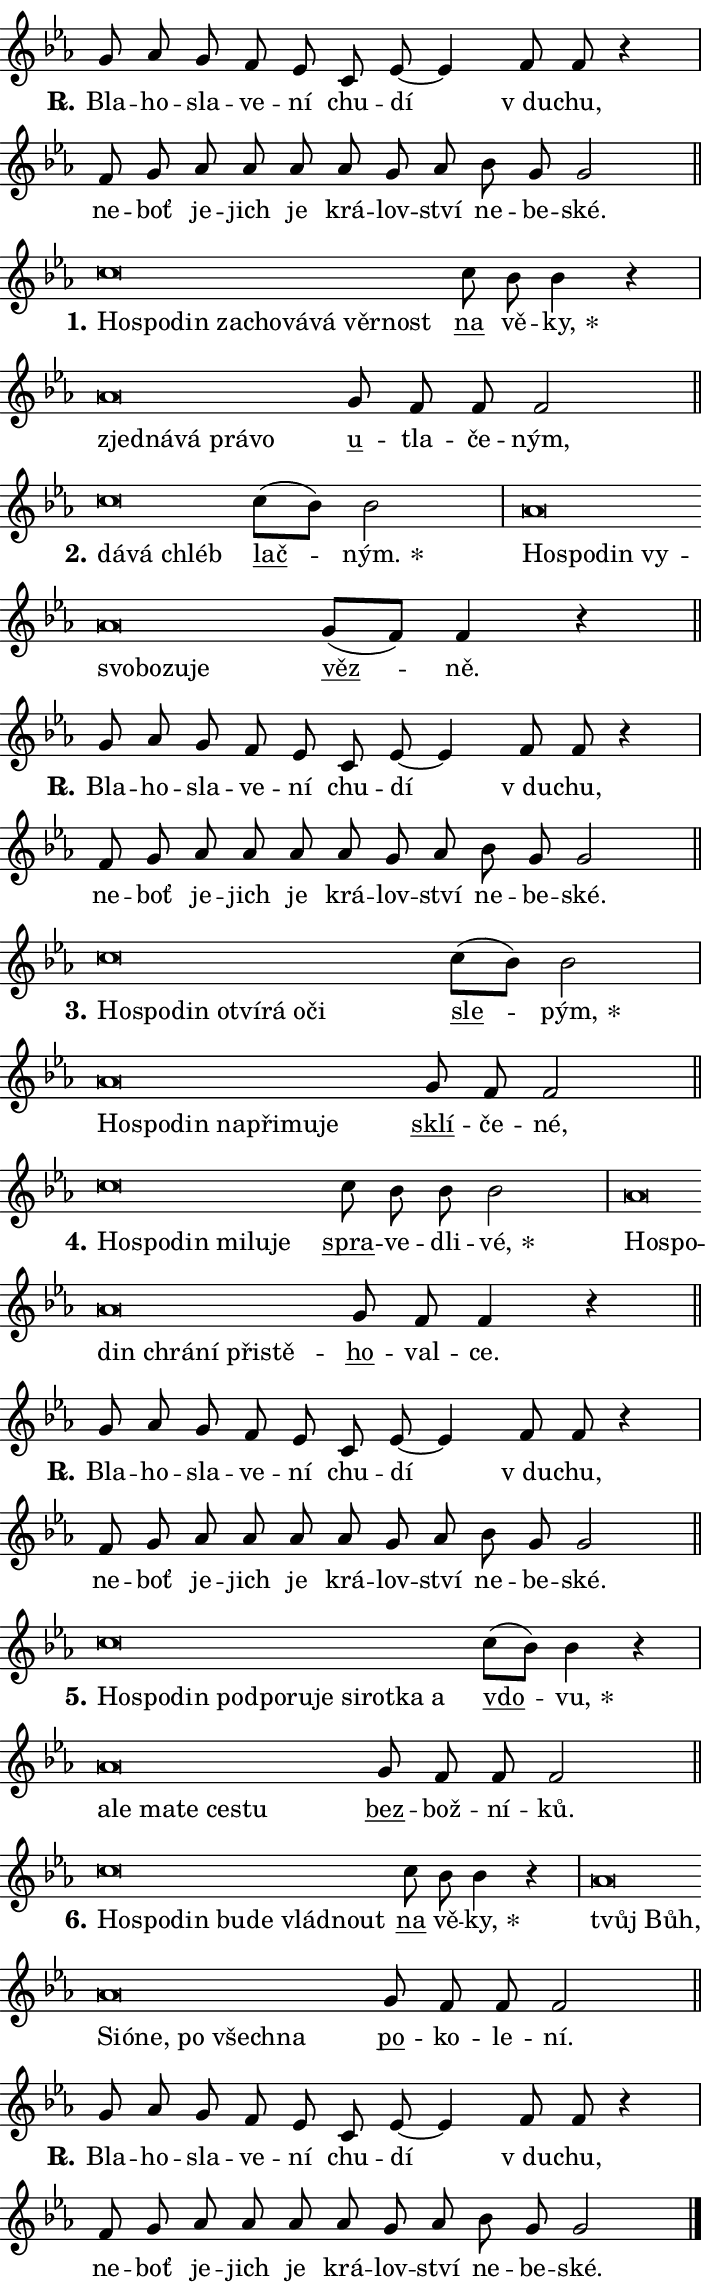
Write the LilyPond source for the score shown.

\version "2.24.0"
\header { tagline = "" }
\paper {
  indent = 0\cm
  top-margin = 0\cm
  right-margin = 0.13\cm % to fit lyric hyphens
  bottom-margin = 0\cm
  left-margin = 0\cm
  paper-width = 12\cm
  page-breaking = #ly:one-page-breaking
  system-system-spacing.basic-distance = #11
  score-system-spacing.basic-distance = #11
  ragged-last = ##f
}


%% Author: Thomas Morley
%% https://lists.gnu.org/archive/html/lilypond-user/2020-05/msg00002.html
#(define (line-position grob)
"Returns position of @var[grob} in current system:
   @code{'start}, if at first time-step
   @code{'end}, if at last time-step
   @code{'middle} otherwise
"
  (let* ((col (ly:item-get-column grob))
         (ln (ly:grob-object col 'left-neighbor))
         (rn (ly:grob-object col 'right-neighbor))
         (col-to-check-left (if (ly:grob? ln) ln col))
         (col-to-check-right (if (ly:grob? rn) rn col))
         (break-dir-left
           (and
             (ly:grob-property col-to-check-left 'non-musical #f)
             (ly:item-break-dir col-to-check-left)))
         (break-dir-right
           (and
             (ly:grob-property col-to-check-right 'non-musical #f)
             (ly:item-break-dir col-to-check-right))))
        (cond ((eqv? 1 break-dir-left) 'start)
              ((eqv? -1 break-dir-right) 'end)
              (else 'middle))))

#(define (tranparent-at-line-position vctor)
  (lambda (grob)
  "Relying on @code{line-position} select the relevant enry from @var{vctor}.
Used to determine transparency,"
    (case (line-position grob)
      ((end) (not (vector-ref vctor 0)))
      ((middle) (not (vector-ref vctor 1)))
      ((start) (not (vector-ref vctor 2))))))

noteHeadBreakVisibility =
#(define-music-function (break-visibility)(vector?)
"Makes @code{NoteHead}s transparent relying on @var{break-visibility}"
#{
  \override NoteHead.transparent =
    #(tranparent-at-line-position break-visibility)
#})

#(define delete-ledgers-for-transparent-note-heads
  (lambda (grob)
    "Reads whether a @code{NoteHead} is transparent.
If so this @code{NoteHead} is removed from @code{'note-heads} from
@var{grob}, which is supposed to be @code{LedgerLineSpanner}.
As a result ledgers are not printed for this @code{NoteHead}"
    (let* ((nhds-array (ly:grob-object grob 'note-heads))
           (nhds-list
             (if (ly:grob-array? nhds-array)
                 (ly:grob-array->list nhds-array)
                 '()))
           ;; Relies on the transparent-property being done before
           ;; Staff.LedgerLineSpanner.after-line-breaking is executed.
           ;; This is fragile ...
           (to-keep
             (remove
               (lambda (nhd)
                 (ly:grob-property nhd 'transparent #f))
               nhds-list)))
      ;; TODO find a better method to iterate over grob-arrays, similiar
      ;; to filter/remove etc for lists
      ;; For now rebuilt from scratch
      (set! (ly:grob-object grob 'note-heads)  '())
      (for-each
        (lambda (nhd)
          (ly:pointer-group-interface::add-grob grob 'note-heads nhd))
        to-keep))))

squashNotes = {
  \override NoteHead.X-extent = #'(-0.2 . 0.2)
  \override NoteHead.Y-extent = #'(-0.75 . 0)
  \override NoteHead.stencil =
    #(lambda (grob)
       (let ((pos (ly:grob-property grob 'staff-position)))
         (begin
           (if (< pos -7) (display "ERROR: Lower brevis then expected\n") (display ""))
           (if (<= pos -6) ly:text-interface::print ly:note-head::print))))
}
unSquashNotes = {
  \revert NoteHead.X-extent
  \revert NoteHead.Y-extent
  \revert NoteHead.stencil
}

hideNotes = \noteHeadBreakVisibility #begin-of-line-visible
unHideNotes = \noteHeadBreakVisibility #all-visible

% work-around for resetting accidentals
% https://lilypond.org/doc/v2.23/Documentation/notation/displaying-rhythms#unmetered-music
cadenzaMeasure = {
  \cadenzaOff
  \partial 1024 s1024
  \cadenzaOn
}

#(define-markup-command (accent layout props text) (markup?)
  "Underline accented syllable"
  (interpret-markup layout props
    #{\markup \override #'(offset . 4.3) \underline { #text }#}))

responsum = \markup \concat {
  "R" \hspace #-1.05 \path #0.1 #'((moveto 0 0.07) (lineto 0.9 0.8)) \hspace #0.05 "."
}

spaceSize = #0.6828661417322834 % exact space size for TeX Gyre Schola

\layout {
  \context {
    \Staff
    \remove "Time_signature_engraver"
    \override LedgerLineSpanner.after-line-breaking = #delete-ledgers-for-transparent-note-heads
  }
  \context {
    \Lyrics {
      \override LyricSpace.minimum-distance = \spaceSize
      \override LyricText.font-name = #"TeX Gyre Schola"
      \override LyricText.font-size = 1
      \override StanzaNumber.font-name = #"TeX Gyre Schola Bold"
      \override StanzaNumber.font-size = 1
    }
  }
  \context {
    \Score 
    \override NoteHead.text =
      #(lambda (grob) 
        (let ((pos (ly:grob-property grob 'staff-position)))
          #{\markup {
            \combine
              \halign #-0.55 \raise #(if (= pos -6) 0 0.5) \override #'(thickness . 2) \draw-line #'(3.2 . 0)
              \musicglyph "noteheads.sM1"
          }#}))
  }
}

% magnetic-lyrics.ily
%
%   written by
%     Jean Abou Samra <jean@abou-samra.fr>
%     Werner Lemberg <wl@gnu.org>
%
%   adapted by
%     Jiri Hon <jiri.hon@gmail.com>
%
% Version 2022-Apr-15

% https://www.mail-archive.com/lilypond-user@gnu.org/msg149350.html

#(define (Left_hyphen_pointer_engraver context)
   "Collect syllable-hyphen-syllable occurrences in lyrics and store
them in properties.  This engraver only looks to the left.  For
example, if the lyrics input is @code{foo -- bar}, it does the
following.

@itemize @bullet
@item
Set the @code{text} property of the @code{LyricHyphen} grob between
@q{foo} and @q{bar} to @code{foo}.

@item
Set the @code{left-hyphen} property of the @code{LyricText} grob with
text @q{foo} to the @code{LyricHyphen} grob between @q{foo} and
@q{bar}.
@end itemize

Use this auxiliary engraver in combination with the
@code{lyric-@/text::@/apply-@/magnetic-@/offset!} hook."
   (let ((hyphen #f)
         (text #f))
     (make-engraver
      (acknowledgers
       ((lyric-syllable-interface engraver grob source-engraver)
        (set! text grob)))
      (end-acknowledgers
       ((lyric-hyphen-interface engraver grob source-engraver)
        ;(when (not (grob::has-interface grob 'lyric-space-interface))
          (set! hyphen grob)));)
      ((stop-translation-timestep engraver)
       (when (and text hyphen)
         (ly:grob-set-object! text 'left-hyphen hyphen))
       (set! text #f)
       (set! hyphen #f)))))

#(define (lyric-text::apply-magnetic-offset! grob)
   "If the space between two syllables is less than the value in
property @code{LyricText@/.details@/.squash-threshold}, move the right
syllable to the left so that it gets concatenated with the left
syllable.

Use this function as a hook for
@code{LyricText@/.after-@/line-@/breaking} if the
@code{Left_@/hyphen_@/pointer_@/engraver} is active."
   (let ((hyphen (ly:grob-object grob 'left-hyphen #f)))
     (when hyphen
       (let ((left-text (ly:spanner-bound hyphen LEFT)))
         (when (grob::has-interface left-text 'lyric-syllable-interface)
           (let* ((common (ly:grob-common-refpoint grob left-text X))
                  (this-x-ext (ly:grob-extent grob common X))
                  (left-x-ext
                   (begin
                     ;; Trigger magnetism for left-text.
                     (ly:grob-property left-text 'after-line-breaking)
                     (ly:grob-extent left-text common X)))
                  ;; `delta` is the gap width between two syllables.
                  (delta (- (interval-start this-x-ext)
                            (interval-end left-x-ext)))
                  (details (ly:grob-property grob 'details))
                  (threshold (assoc-get 'squash-threshold details 0.2)))
             (when (< delta threshold)
               (let* (;; We have to manipulate the input text so that
                      ;; ligatures crossing syllable boundaries are not
                      ;; disabled.  For languages based on the Latin
                      ;; script this is essentially a beautification.
                      ;; However, for non-Western scripts it can be a
                      ;; necessity.
                      (lt (ly:grob-property left-text 'text))
                      (rt (ly:grob-property grob 'text))
                      (is-space (grob::has-interface hyphen 'lyric-space-interface))
                      (space (if is-space " " ""))
                      (extra-delta (if is-space spaceSize 0))
                      ;; Append new syllable.
                      (ltrt-space (if (and (string? lt) (string? rt))
                                (string-append lt space rt)
                                (make-concat-markup (list lt space rt))))
                      ;; Right-align `ltrt` to the right side.
                      (ltrt-space-markup (grob-interpret-markup
                               grob
                               (make-translate-markup
                                (cons (interval-length this-x-ext) 0)
                                (make-right-align-markup ltrt-space)))))
                 (begin
                   ;; Don't print `left-text`.
                   (ly:grob-set-property! left-text 'stencil #f)
                   ;; Set text and stencil (which holds all collected
                   ;; syllables so far) and shift it to the left.
                   (ly:grob-set-property! grob 'text ltrt-space)
                   (ly:grob-set-property! grob 'stencil ltrt-space-markup)
                   (ly:grob-translate-axis! grob (- (- delta extra-delta)) X))))))))))


#(define (lyric-hyphen::displace-bounds-first grob)
   ;; Make very sure this callback isn't triggered too early.
   (let ((left (ly:spanner-bound grob LEFT))
         (right (ly:spanner-bound grob RIGHT)))
     (ly:grob-property left 'after-line-breaking)
     (ly:grob-property right 'after-line-breaking)
     (ly:lyric-hyphen::print grob)))

squashThreshold = #0.4

\layout {
  \context {
    \Lyrics
    \consists #Left_hyphen_pointer_engraver
    \override LyricText.after-line-breaking =
      #lyric-text::apply-magnetic-offset!
    \override LyricHyphen.stencil = #lyric-hyphen::displace-bounds-first
    \override LyricText.details.squash-threshold = \squashThreshold
    \override LyricHyphen.minimum-distance = 0
    \override LyricHyphen.minimum-length = \squashThreshold
  }
}

squashText = \override LyricText.details.squash-threshold = 9999
unSquashText = \override LyricText.details.squash-threshold = \squashThreshold

leftText = \override LyricText.self-alignment-X = #LEFT
unLeftText = \revert LyricText.self-alignment-X

starOffset = #(lambda (grob) 
                (let ((x_offset (ly:self-alignment-interface::aligned-on-x-parent grob)))
                  (if (= x_offset 0) 0 (+ x_offset 1.2))))

star = #(define-music-function (syllable)(string?)
"Append star separator at the end of a syllable"
#{
  \once \override LyricText.X-offset = #starOffset
  \lyricmode { \markup {
    #syllable
    \override #'((font-name . "TeX Gyre Schola Bold")) \hspace #0.2 \lower #0.65 \larger "*"
  } }
#})

starAccent = #(define-music-function (syllable)(string?)
"Append star separator at the end of a syllable and make accent"
#{
  \once \override LyricText.X-offset = #starOffset
  \lyricmode { \markup {
    \accent #syllable
    \override #'((font-name . "TeX Gyre Schola Bold")) \hspace #0.2 \lower #0.65 \larger "*"
  } }
#})

breath = #(define-music-function (syllable)(string?)
"Append breathing indicator at the end of a syllable"
#{
  \lyricmode { \markup { #syllable "+" } }
#})

optionalBreath = #(define-music-function (syllable)(string?)
"Append optional breathing indicator at the end of a syllable"
#{
  \lyricmode { \markup { #syllable "(+)" } }
#})


\score {
    <<
        \new Voice = "melody" { \cadenzaOn \key es \major \relative { g'8 as g f es c es~ es4 \bar "" f8 f r4 \cadenzaMeasure \bar "|" f8 g as as as \bar "" as g as \bar "" bes g g2 \cadenzaMeasure \bar "||" \break } }
        \new Lyrics \lyricsto "melody" { \lyricmode { \set stanza = \responsum
Bla -- ho -- sla -- ve -- ní chu -- dí "v du" -- chu, ne -- boť je -- jich je krá -- lov -- ství ne -- be -- ské. } }
    >>
    \layout {}
}

\score {
    <<
        \new Voice = "melody" { \cadenzaOn \key es \major \relative { \squashNotes c''\breve*1/16 \hideNotes \breve*1/16 \bar "" \breve*1/16 \bar "" \breve*1/16 \bar "" \breve*1/16 \bar "" \breve*1/16 \bar "" \breve*1/16 \bar "" \breve*1/16 \breve*1/16 \bar "" \unHideNotes \unSquashNotes \bar "" c8 bes bes4 r \cadenzaMeasure \bar "|" \squashNotes as\breve*1/16 \hideNotes \breve*1/16 \bar "" \breve*1/16 \bar "" \breve*1/16 \breve*1/16 \bar "" \unHideNotes \unSquashNotes \bar "" g8 f f f2 \cadenzaMeasure \bar "||" \break } }
        \new Lyrics \lyricsto "melody" { \lyricmode { \set stanza = "1."
\leftText Ho -- \squashText spo -- din za -- cho -- vá -- vá věr -- nost \unLeftText \unSquashText \markup \accent na vě -- \star ky, \leftText zjed -- \squashText ná -- vá prá -- vo \unLeftText \unSquashText \markup \accent u -- tla -- če -- ným, } }
    >>
    \layout {}
}

\score {
    <<
        \new Voice = "melody" { \cadenzaOn \key es \major \relative { \squashNotes c''\breve*1/16 \hideNotes \breve*1/16 \breve*1/16 \bar "" \unHideNotes \unSquashNotes \bar "" c8[( bes)] bes2 \cadenzaMeasure \bar "|" \squashNotes as\breve*1/16 \hideNotes \breve*1/16 \bar "" \breve*1/16 \bar "" \breve*1/16 \bar "" \breve*1/16 \bar "" \breve*1/16 \bar "" \breve*1/16 \breve*1/16 \bar "" \unHideNotes \unSquashNotes \bar "" g8[( f)] f4 r \cadenzaMeasure \bar "||" \break } }
        \new Lyrics \lyricsto "melody" { \lyricmode { \set stanza = "2."
\leftText dá -- \squashText vá chléb \unLeftText \unSquashText \markup \accent lač -- \star ným. \leftText Ho -- \squashText spo -- din vy -- svo -- bo -- zu -- je \unLeftText \unSquashText \markup \accent věz -- ně. } }
    >>
    \layout {}
}

\score {
    <<
        \new Voice = "melody" { \cadenzaOn \key es \major \relative { g'8 as g f es c es~ es4 \bar "" f8 f r4 \cadenzaMeasure \bar "|" f8 g as as as \bar "" as g as \bar "" bes g g2 \cadenzaMeasure \bar "||" \break } }
        \new Lyrics \lyricsto "melody" { \lyricmode { \set stanza = \responsum
Bla -- ho -- sla -- ve -- ní chu -- dí "v du" -- chu, ne -- boť je -- jich je krá -- lov -- ství ne -- be -- ské. } }
    >>
    \layout {}
}

\score {
    <<
        \new Voice = "melody" { \cadenzaOn \key es \major \relative { \squashNotes c''\breve*1/16 \hideNotes \breve*1/16 \bar "" \breve*1/16 \bar "" \breve*1/16 \bar "" \breve*1/16 \bar "" \breve*1/16 \bar "" \breve*1/16 \breve*1/16 \bar "" \unHideNotes \unSquashNotes \bar "" c8[( bes)] bes2 \cadenzaMeasure \bar "|" \squashNotes as\breve*1/16 \hideNotes \breve*1/16 \bar "" \breve*1/16 \bar "" \breve*1/16 \bar "" \breve*1/16 \bar "" \breve*1/16 \breve*1/16 \bar "" \unHideNotes \unSquashNotes \bar "" g8 f f2 \cadenzaMeasure \bar "||" \break } }
        \new Lyrics \lyricsto "melody" { \lyricmode { \set stanza = "3."
\leftText Ho -- \squashText spo -- din o -- tví -- rá o -- či \unLeftText \unSquashText \markup \accent sle -- \star pým, \leftText Ho -- \squashText spo -- din na -- při -- mu -- je \unLeftText \unSquashText \markup \accent sklí -- če -- né, } }
    >>
    \layout {}
}

\score {
    <<
        \new Voice = "melody" { \cadenzaOn \key es \major \relative { \squashNotes c''\breve*1/16 \hideNotes \breve*1/16 \bar "" \breve*1/16 \bar "" \breve*1/16 \bar "" \breve*1/16 \breve*1/16 \bar "" \unHideNotes \unSquashNotes \bar "" c8 bes bes bes2 \cadenzaMeasure \bar "|" \squashNotes as\breve*1/16 \hideNotes \breve*1/16 \bar "" \breve*1/16 \bar "" \breve*1/16 \bar "" \breve*1/16 \bar "" \breve*1/16 \breve*1/16 \bar "" \unHideNotes \unSquashNotes \bar "" g8 f f4 r \cadenzaMeasure \bar "||" \break } }
        \new Lyrics \lyricsto "melody" { \lyricmode { \set stanza = "4."
\leftText Ho -- \squashText spo -- din mi -- lu -- je \unLeftText \unSquashText \markup \accent spra -- ve -- dli -- \star vé, \leftText Ho -- \squashText spo -- din chrá -- ní při -- stě -- \unLeftText \unSquashText \markup \accent ho -- val -- ce. } }
    >>
    \layout {}
}

\score {
    <<
        \new Voice = "melody" { \cadenzaOn \key es \major \relative { g'8 as g f es c es~ es4 \bar "" f8 f r4 \cadenzaMeasure \bar "|" f8 g as as as \bar "" as g as \bar "" bes g g2 \cadenzaMeasure \bar "||" \break } }
        \new Lyrics \lyricsto "melody" { \lyricmode { \set stanza = \responsum
Bla -- ho -- sla -- ve -- ní chu -- dí "v du" -- chu, ne -- boť je -- jich je krá -- lov -- ství ne -- be -- ské. } }
    >>
    \layout {}
}

\score {
    <<
        \new Voice = "melody" { \cadenzaOn \key es \major \relative { \squashNotes c''\breve*1/16 \hideNotes \breve*1/16 \bar "" \breve*1/16 \bar "" \breve*1/16 \bar "" \breve*1/16 \bar "" \breve*1/16 \bar "" \breve*1/16 \bar "" \breve*1/16 \bar "" \breve*1/16 \bar "" \breve*1/16 \breve*1/16 \bar "" \unHideNotes \unSquashNotes \bar "" c8[( bes)] bes4 r \cadenzaMeasure \bar "|" \squashNotes as\breve*1/16 \hideNotes \breve*1/16 \bar "" \breve*1/16 \bar "" \breve*1/16 \bar "" \breve*1/16 \breve*1/16 \bar "" \unHideNotes \unSquashNotes \bar "" g8 f f f2 \cadenzaMeasure \bar "||" \break } }
        \new Lyrics \lyricsto "melody" { \lyricmode { \set stanza = "5."
\leftText Ho -- \squashText spo -- din pod -- po -- ru -- je si -- rot -- ka a \unLeftText \unSquashText \markup \accent vdo -- \star vu, \leftText a -- \squashText le ma -- te ce -- stu \unLeftText \unSquashText \markup \accent bez -- bož -- ní -- ků. } }
    >>
    \layout {}
}

\score {
    <<
        \new Voice = "melody" { \cadenzaOn \key es \major \relative { \squashNotes c''\breve*1/16 \hideNotes \breve*1/16 \bar "" \breve*1/16 \bar "" \breve*1/16 \bar "" \breve*1/16 \bar "" \breve*1/16 \breve*1/16 \bar "" \unHideNotes \unSquashNotes \bar "" c8 bes bes4 r \cadenzaMeasure \bar "|" \squashNotes as\breve*1/16 \hideNotes \breve*1/16 \bar "" \breve*1/16 \bar "" \breve*1/16 \bar "" \breve*1/16 \bar "" \breve*1/16 \bar "" \breve*1/16 \breve*1/16 \bar "" \unHideNotes \unSquashNotes \bar "" g8 f f f2 \cadenzaMeasure \bar "||" \break } }
        \new Lyrics \lyricsto "melody" { \lyricmode { \set stanza = "6."
\leftText Ho -- \squashText spo -- din bu -- de vlád -- nout \unLeftText \unSquashText \markup \accent na vě -- \star ky, \leftText tvůj \squashText Bůh, Si -- ó -- ne, po všech -- na \unLeftText \unSquashText \markup \accent po -- ko -- le -- ní. } }
    >>
    \layout {}
}

\score {
    <<
        \new Voice = "melody" { \cadenzaOn \key es \major \relative { g'8 as g f es c es~ es4 \bar "" f8 f r4 \cadenzaMeasure \bar "|" f8 g as as as \bar "" as g as \bar "" bes g g2 \cadenzaMeasure \bar "||" \break } \bar "|." }
        \new Lyrics \lyricsto "melody" { \lyricmode { \set stanza = \responsum
Bla -- ho -- sla -- ve -- ní chu -- dí "v du" -- chu, ne -- boť je -- jich je krá -- lov -- ství ne -- be -- ské. } }
    >>
    \layout {}
}
